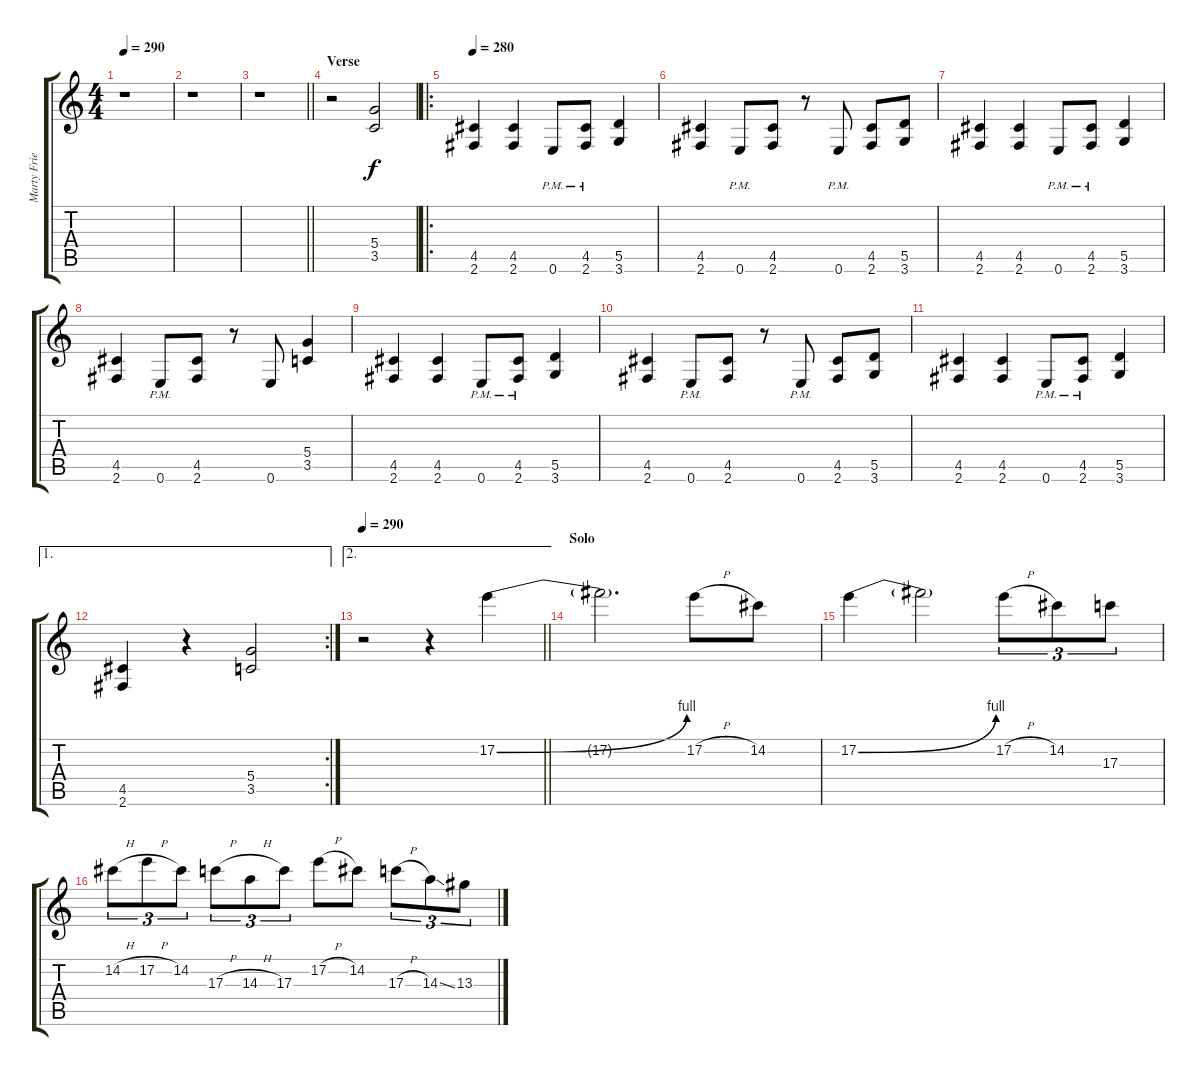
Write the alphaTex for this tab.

\track ("Marty Friedman" "Marty Frie") {instrument distortionguitar}
\staff {score tabs}
\tuning (E4 B3 G3 D3 A2 E2) {hide}
\ts (4 4)
\tempo 290
\clef g2
\ks c
r.1{dy f} |
r.1 |
\barLineRight lightlight
r.1 |
\section ("" "Verse")
r.2 (5.4 3.5).2 |
\ro
\tempo 280
(4.5 2.6).4 (4.5 2.6).4 0.6{pm}.8 (4.5 2.6{pm}).8 (5.5 3.6).4 |
(4.5 2.6).4 0.6{pm}.8 (4.5 2.6).8 r.8 0.6{pm}.8 (4.5 2.6).8 (5.5 3.6).8 |
(4.5 2.6).4 (4.5 2.6).4 0.6{pm}.8 (4.5 2.6{pm}).8 (5.5 3.6).4 |
(4.5 2.6).4 0.6{pm}.8 (4.5 2.6).8 r.8 0.6.8 (5.4 3.5).4 |
(4.5 2.6).4 (4.5 2.6).4 0.6{pm}.8 (4.5 2.6{pm}).8 (5.5 3.6).4 |
(4.5 2.6).4 0.6{pm}.8 (4.5 2.6).8 r.8 0.6{pm}.8 (4.5 2.6).8 (5.5 3.6).8 |
(4.5 2.6).4 (4.5 2.6).4 0.6{pm}.8 (4.5 2.6{pm}).8 (5.5 3.6).4 |
\ae 1
\rc 2
(4.5 2.6).4 r.4 (5.4 3.5).2 |
\ae 2
\tempo 290
\barLineRight lightlight
r.2 r.4 17.2{be (bend 0 0 60 4)}.4 |
\section ("" "Solo")
17.2{t}.2{d} 17.2{h}.8 14.2.8 |
17.2{be (bend 0 0 60 4)}.4 17.2{t}.2 17.2{h}.8{tu (3 2)} 14.2.8{tu (3 2)} 17.3.8{tu (3 2)} |
14.2{h}.8{tu (3 2)} 17.2{h}.8{tu (3 2)} 14.2.8{tu (3 2)} 17.3{h}.8{tu (3 2)} 14.3{h}.8{tu (3 2)} 17.3.8{tu (3 2)} 17.2{h}.8 14.2.8 17.3{h}.8{tu (3 2)} 14.3{ss}.8{tu (3 2)} 13.3.8{tu (3 2)}
